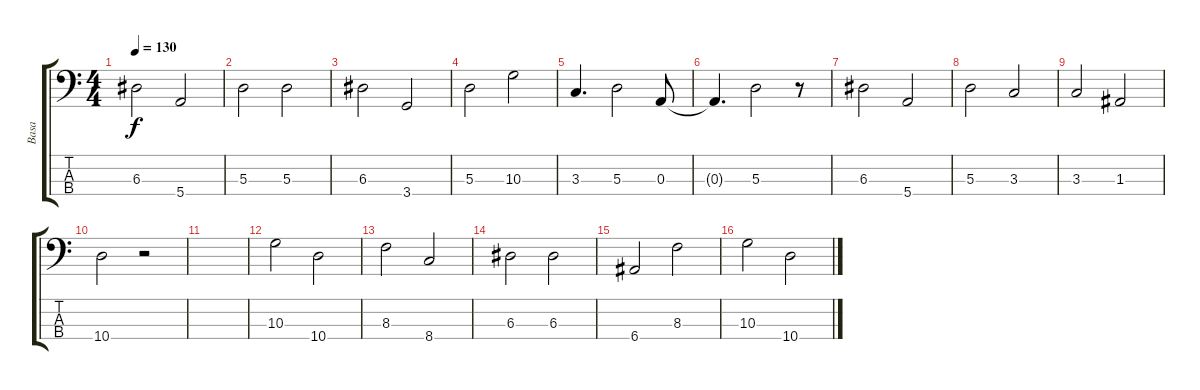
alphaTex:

\track ("Basa" "Basa") {instrument electricbassfinger}
\staff {score tabs}
\tuning (G2 D2 A1 E1) {hide}
\ts (4 4)
\tempo 130
\clef f4
\ks c
6.3.2{dy f} 5.4.2 |
5.3.2 5.3.2 |
6.3.2 3.4.2 |
5.3.2 10.3.2 |
3.3.4{d} 5.3.2 0.3.8 |
0.3{t}.4{d} 5.3.2 r.8 |
6.3.2 5.4.2 |
5.3.2 3.3.2 |
3.3.2 1.3.2 |
10.4.2 r.2 |
|
10.3.2 10.4.2 |
8.3.2 8.4.2 |
6.3.2 6.3.2 |
6.4.2 8.3.2 |
10.3.2 10.4.2
